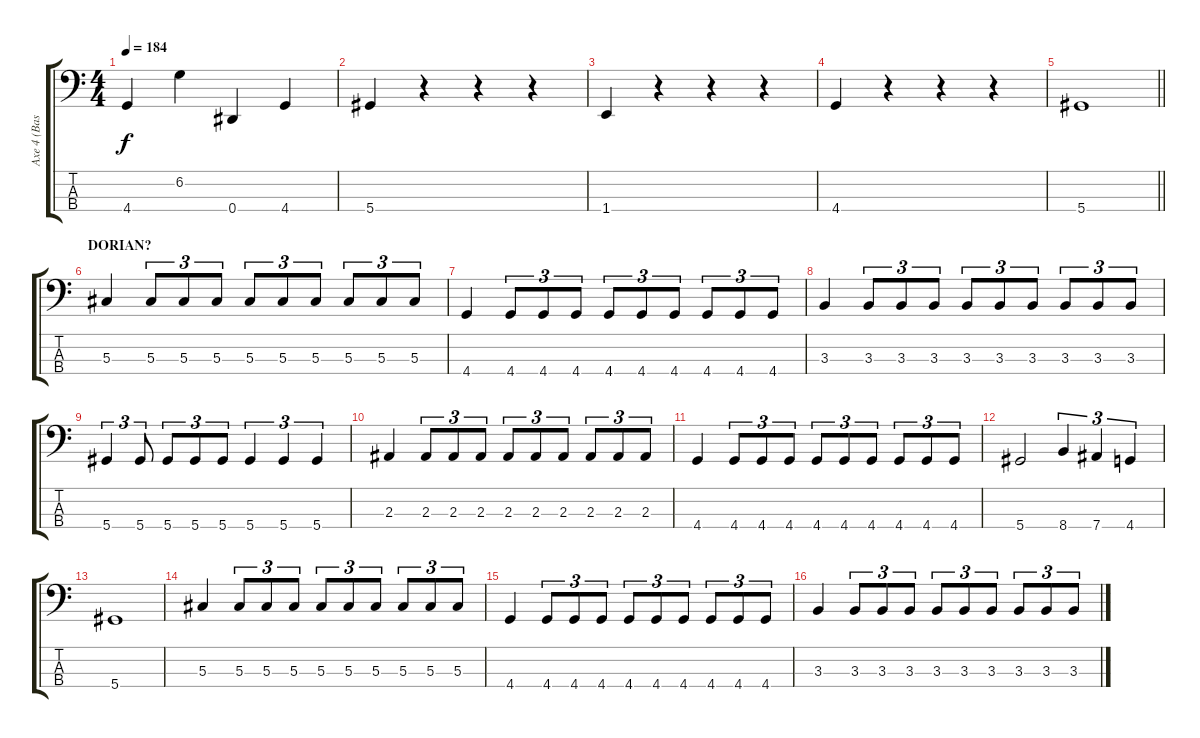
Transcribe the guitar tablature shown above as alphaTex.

\track ("Axe 4 (Bass)" "Axe 4 (Bas") {instrument electricbasspick}
\staff {score tabs}
\tuning (Gb2 Db2 Ab1 Eb1) {hide}
\ts (4 4)
\tempo 184
\clef f4
\ks c
4.4.4{dy f} 6.2.4 0.4.4 4.4.4 |
5.4.4 r.4 r.4 r.4 |
1.4.4 r.4 r.4 r.4 |
4.4.4 r.4 r.4 r.4 |
\barLineRight lightlight
5.4.1 |
\section ("" "DORIAN?")
5.3.4 5.3.8{tu (3 2)} 5.3.8{tu (3 2)} 5.3.8{tu (3 2)} 5.3.8{tu (3 2)} 5.3.8{tu (3 2)} 5.3.8{tu (3 2)} 5.3.8{tu (3 2)} 5.3.8{tu (3 2)} 5.3.8{tu (3 2)} |
4.4.4 4.4.8{tu (3 2)} 4.4.8{tu (3 2)} 4.4.8{tu (3 2)} 4.4.8{tu (3 2)} 4.4.8{tu (3 2)} 4.4.8{tu (3 2)} 4.4.8{tu (3 2)} 4.4.8{tu (3 2)} 4.4.8{tu (3 2)} |
3.3.4 3.3.8{tu (3 2)} 3.3.8{tu (3 2)} 3.3.8{tu (3 2)} 3.3.8{tu (3 2)} 3.3.8{tu (3 2)} 3.3.8{tu (3 2)} 3.3.8{tu (3 2)} 3.3.8{tu (3 2)} 3.3.8{tu (3 2)} |
5.4.4{tu (3 2)} 5.4.8{tu (3 2)} 5.4.8{tu (3 2)} 5.4.8{tu (3 2)} 5.4.8{tu (3 2)} 5.4.4{tu (3 2)} 5.4.4{tu (3 2)} 5.4.4{tu (3 2)} |
2.3.4 2.3.8{tu (3 2)} 2.3.8{tu (3 2)} 2.3.8{tu (3 2)} 2.3.8{tu (3 2)} 2.3.8{tu (3 2)} 2.3.8{tu (3 2)} 2.3.8{tu (3 2)} 2.3.8{tu (3 2)} 2.3.8{tu (3 2)} |
4.4.4 4.4.8{tu (3 2)} 4.4.8{tu (3 2)} 4.4.8{tu (3 2)} 4.4.8{tu (3 2)} 4.4.8{tu (3 2)} 4.4.8{tu (3 2)} 4.4.8{tu (3 2)} 4.4.8{tu (3 2)} 4.4.8{tu (3 2)} |
5.4.2 8.4.4{tu (3 2)} 7.4.4{tu (3 2)} 4.4.4{tu (3 2)} |
5.4.1 |
5.3.4 5.3.8{tu (3 2)} 5.3.8{tu (3 2)} 5.3.8{tu (3 2)} 5.3.8{tu (3 2)} 5.3.8{tu (3 2)} 5.3.8{tu (3 2)} 5.3.8{tu (3 2)} 5.3.8{tu (3 2)} 5.3.8{tu (3 2)} |
4.4.4 4.4.8{tu (3 2)} 4.4.8{tu (3 2)} 4.4.8{tu (3 2)} 4.4.8{tu (3 2)} 4.4.8{tu (3 2)} 4.4.8{tu (3 2)} 4.4.8{tu (3 2)} 4.4.8{tu (3 2)} 4.4.8{tu (3 2)} |
3.3.4 3.3.8{tu (3 2)} 3.3.8{tu (3 2)} 3.3.8{tu (3 2)} 3.3.8{tu (3 2)} 3.3.8{tu (3 2)} 3.3.8{tu (3 2)} 3.3.8{tu (3 2)} 3.3.8{tu (3 2)} 3.3.8{tu (3 2)}
